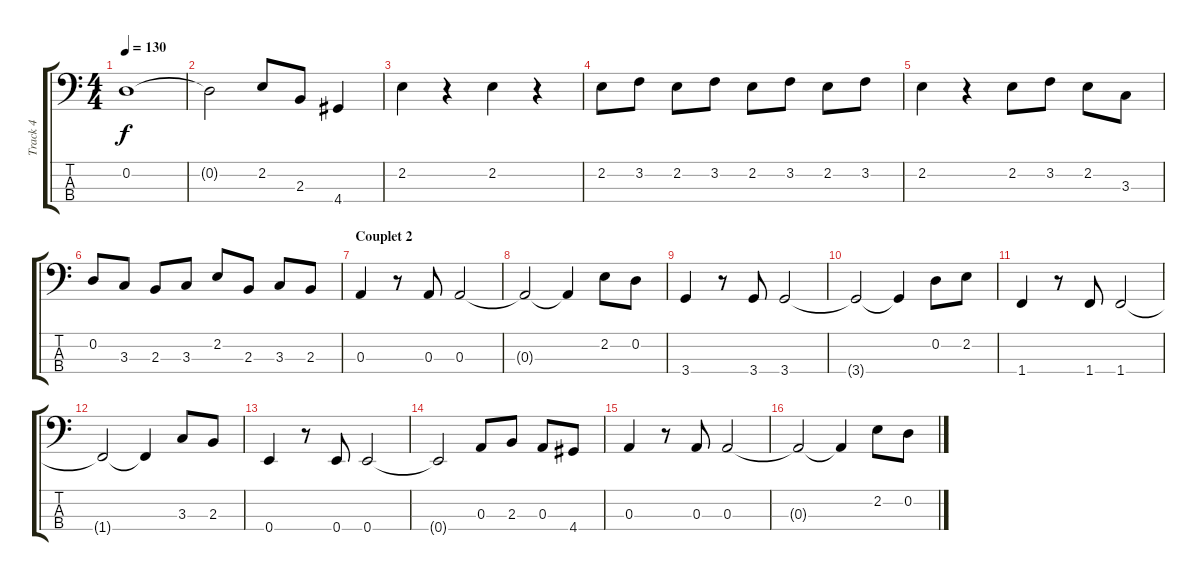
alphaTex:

\track ("Track 4" "Track 4") {instrument electricbassfinger}
\staff {score tabs}
\tuning (G2 D2 A1 E1) {hide}
\ts (4 4)
\tempo 130
\clef f4
\ks c
0.2.1{dy f} |
0.2{t}.2 2.2.8 2.3.8 4.4.4 |
2.2.4 r.4 2.2.4 r.4 |
2.2.8 3.2.8 2.2.8 3.2.8 2.2.8 3.2.8 2.2.8 3.2.8 |
2.2.4 r.4 2.2.8 3.2.8 2.2.8 3.3.8 |
0.2.8 3.3.8 2.3.8 3.3.8 2.2.8 2.3.8 3.3.8 2.3.8 |
\section ("" "Couplet 2")
0.3.4 r.8 0.3.8 0.3.2 |
0.3{t}.2 0.3{t}.4 2.2.8 0.2.8 |
3.4.4 r.8 3.4.8 3.4.2 |
3.4{t}.2 3.4{t}.4 0.2.8 2.2.8 |
1.4.4 r.8 1.4.8 1.4.2 |
1.4{t}.2 1.4{t}.4 3.3.8 2.3.8 |
0.4.4 r.8 0.4.8 0.4.2 |
0.4{t}.2 0.3.8 2.3.8 0.3.8 4.4.8 |
0.3.4 r.8 0.3.8 0.3.2 |
0.3{t}.2 0.3{t}.4 2.2.8 0.2.8
